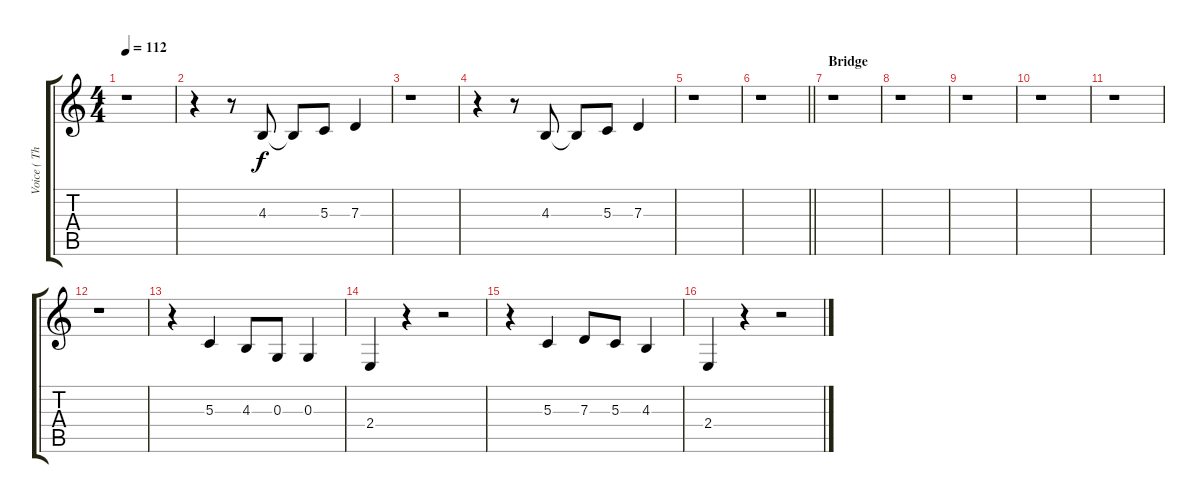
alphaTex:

\track ("Voice ( Thom Yorke )" "Voice ( Th") {instrument viola}
\staff {score tabs}
\tuning (E4 B3 G3 D3 A2 E2) {hide}
\ts (4 4)
\tempo 112
\clef g2
\ks c
r.1{dy f} |
r.4 r.8 4.3.8 4.3{t}.8 5.3.8 7.3.4 |
r.1 |
r.4 r.8 4.3.8 4.3{t}.8 5.3.8 7.3.4 |
r.1 |
\barLineRight lightlight
r.1 |
\section ("" "Bridge")
r.1 |
r.1 |
r.1 |
r.1 |
r.1 |
r.1 |
r.4 5.3.4 4.3.8 0.3.8 0.3.4 |
2.4.4 r.4 r.2 |
r.4 5.3.4 7.3.8 5.3.8 4.3.4 |
2.4.4 r.4 r.2
